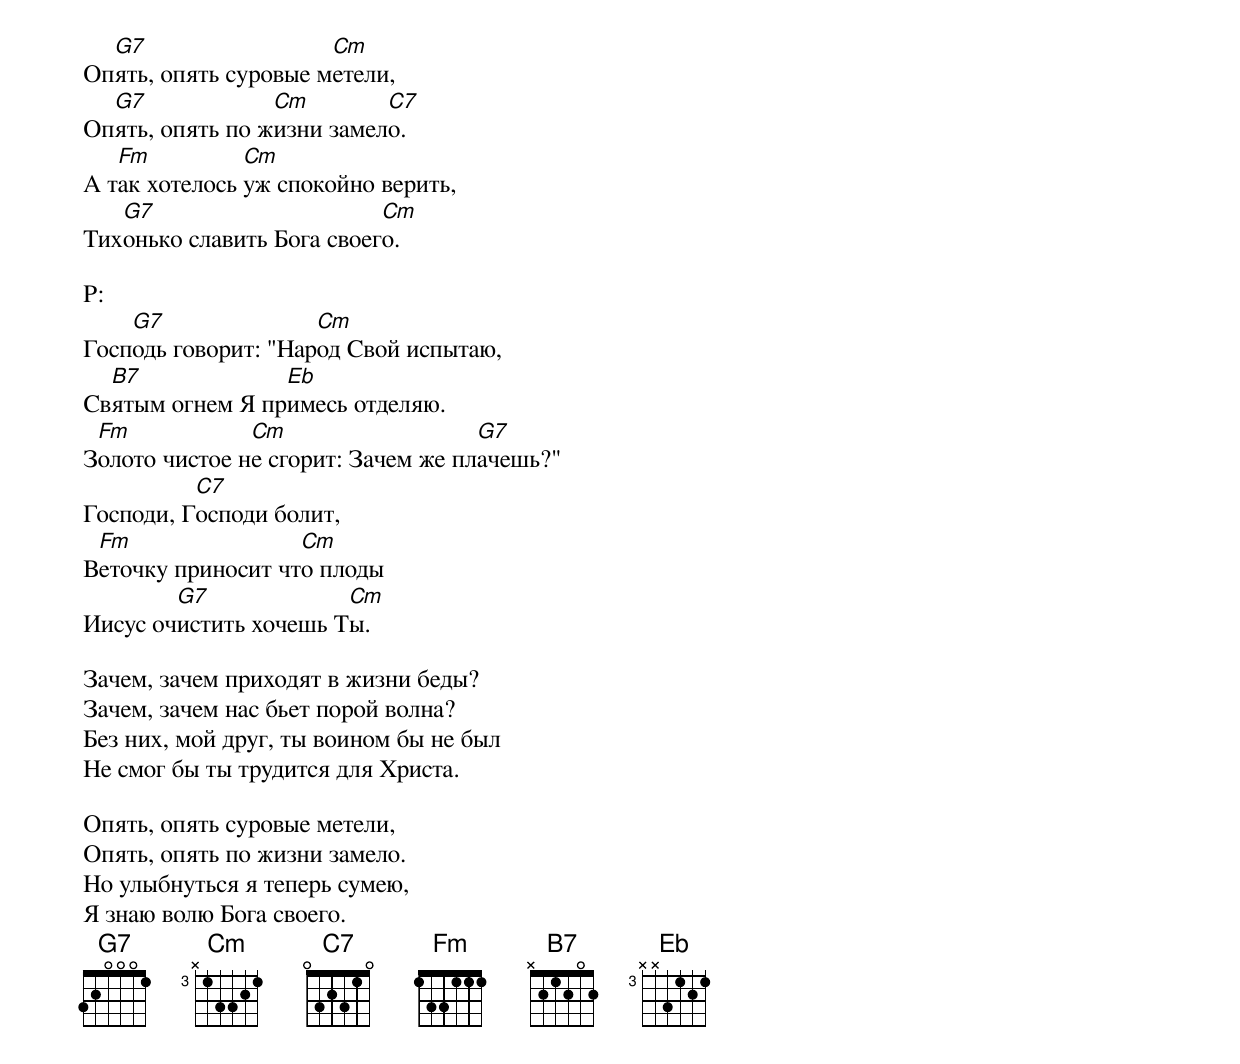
Оп[G7]ять, опять суровые м[Cm]етели,
Оп[G7]ять, опять по ж[Cm]изни замел[C7]о.
А т[Fm]ак хотелось [Cm]уж спокойно верить,
Тих[G7]онько славить Бога своег[Cm]о.

P:
Госп[G7]одь говорит: "Нар[Cm]од Свой испытаю,
Св[B7]ятым огнем Я пр[Eb]имесь отделяю.
З[Fm]олото чистое н[Cm]е сгорит: Зачем же пл[G7]ачешь?"
Господи, Г[C7]осподи болит,
В[Fm]еточку приносит чт[Cm]о плоды
Иисус оч[G7]истить хочешь Т[Cm]ы.

Зачем, зачем приходят в жизни беды?
Зачем, зачем нас бьет порой волна?
Без них, мой друг, ты воином бы не был
Не смог бы ты трудится для Христа.

Опять, опять суровые метели,
Опять, опять по жизни замело.
Но улыбнуться я теперь сумею,
Я знаю волю Бога своего.
